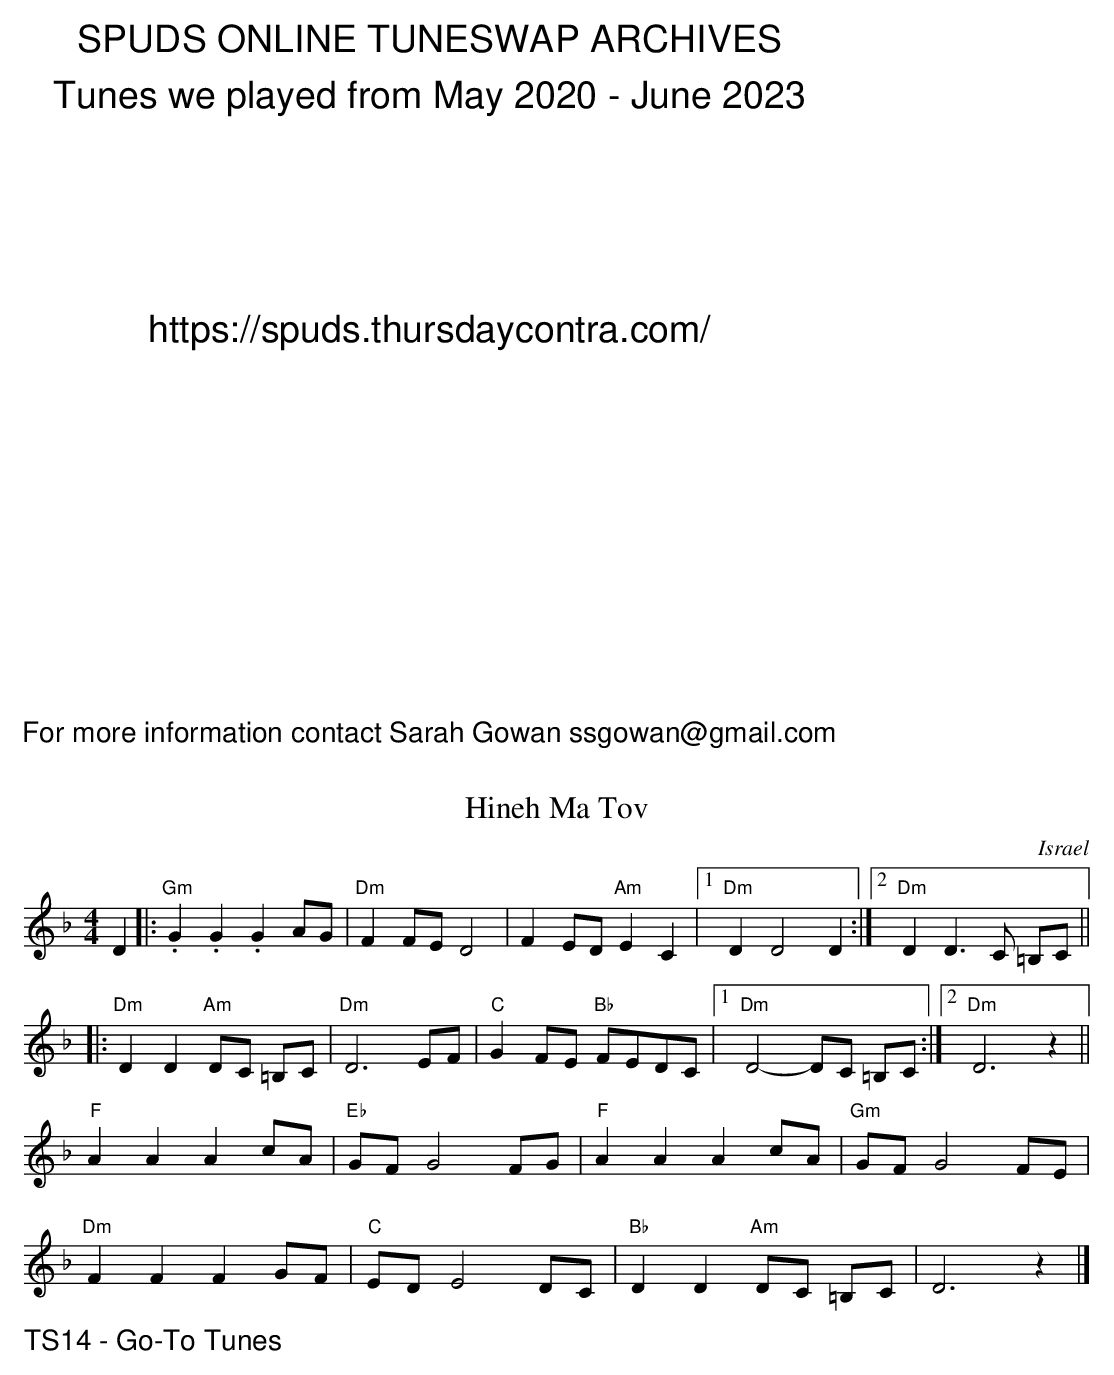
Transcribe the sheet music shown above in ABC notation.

X:1
T:Hineh Ma Tov
O:Israel
L:1/8
M:4/4
K:Dm
D2|:"Gm".G2 .G2 .G2 AG|"Dm" F2 FE D4| F2 ED"Am"E2C2|[1"Dm" D2 D4 D2:|2"Dm"D2D3C =B,C||
|:"Dm" D2 D2 "Am"DC =B,C|"Dm" D6 EF|"C" G2 FE "Bb"FEDC|[1"Dm" D4-DC =B,C:|[2"Dm"D6z2||
"F"A2A2A2cA|"Eb"GFG4FG|"F"A2A2A2cA|"Gm"GFG4FE|
"Dm"F2F2F2GF|"C"EDE4DC|"Bb"D2D2"Am"DC =B,C|D6z2|]
